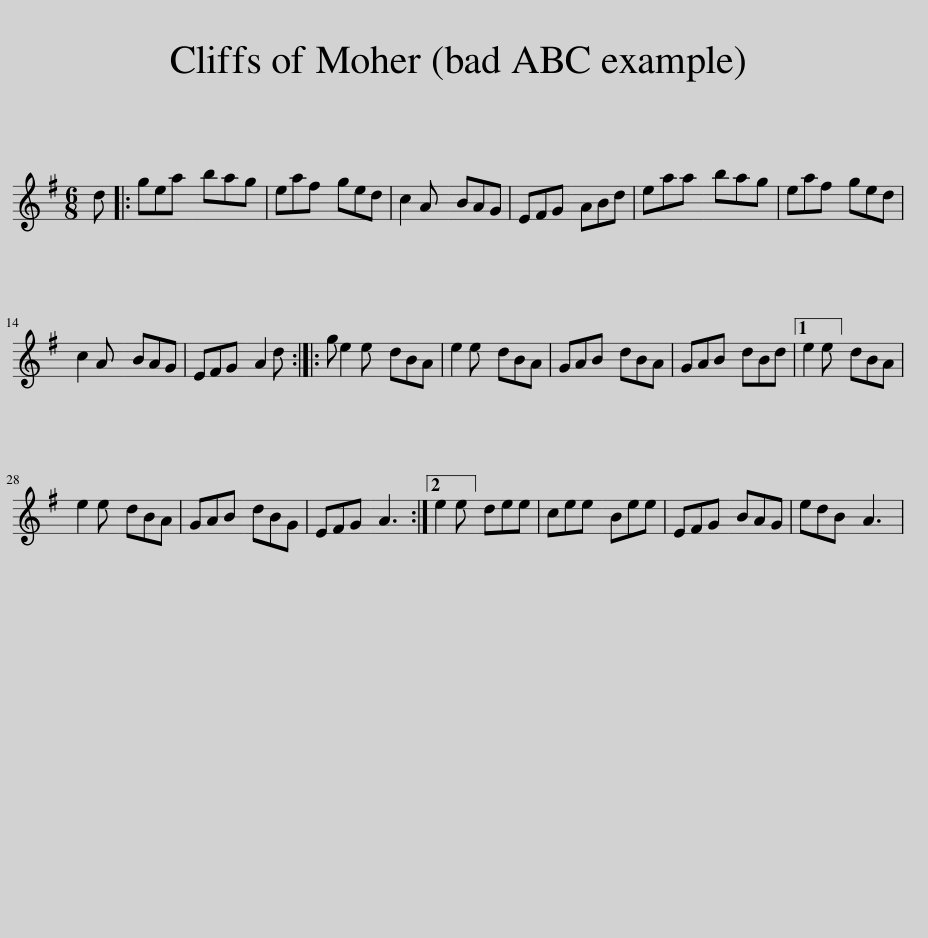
X:1
L:1/8
M:6/8
I:linebreak $
K:G
V:1 treble
V:1
 d |: gea | bag | eaf | ged | %5
 c2 A | BAG | EFG | ABd | eaa | %10
 bag | eaf | ged |$ c2 A | BAG | %15
 EFG | A2 d :: g e2 e | dBA | e2 e | %20
 dBA | GAB | dBA | GAB | dBd |1 %25
 e2 e || dBA |$ e2 e | dBA | GAB | %30
 dBG | EFG | A3 :|2 e2 e || dee | %35
 cee | Bee | EFG | BAG | edB | %40
 A3 | %41
